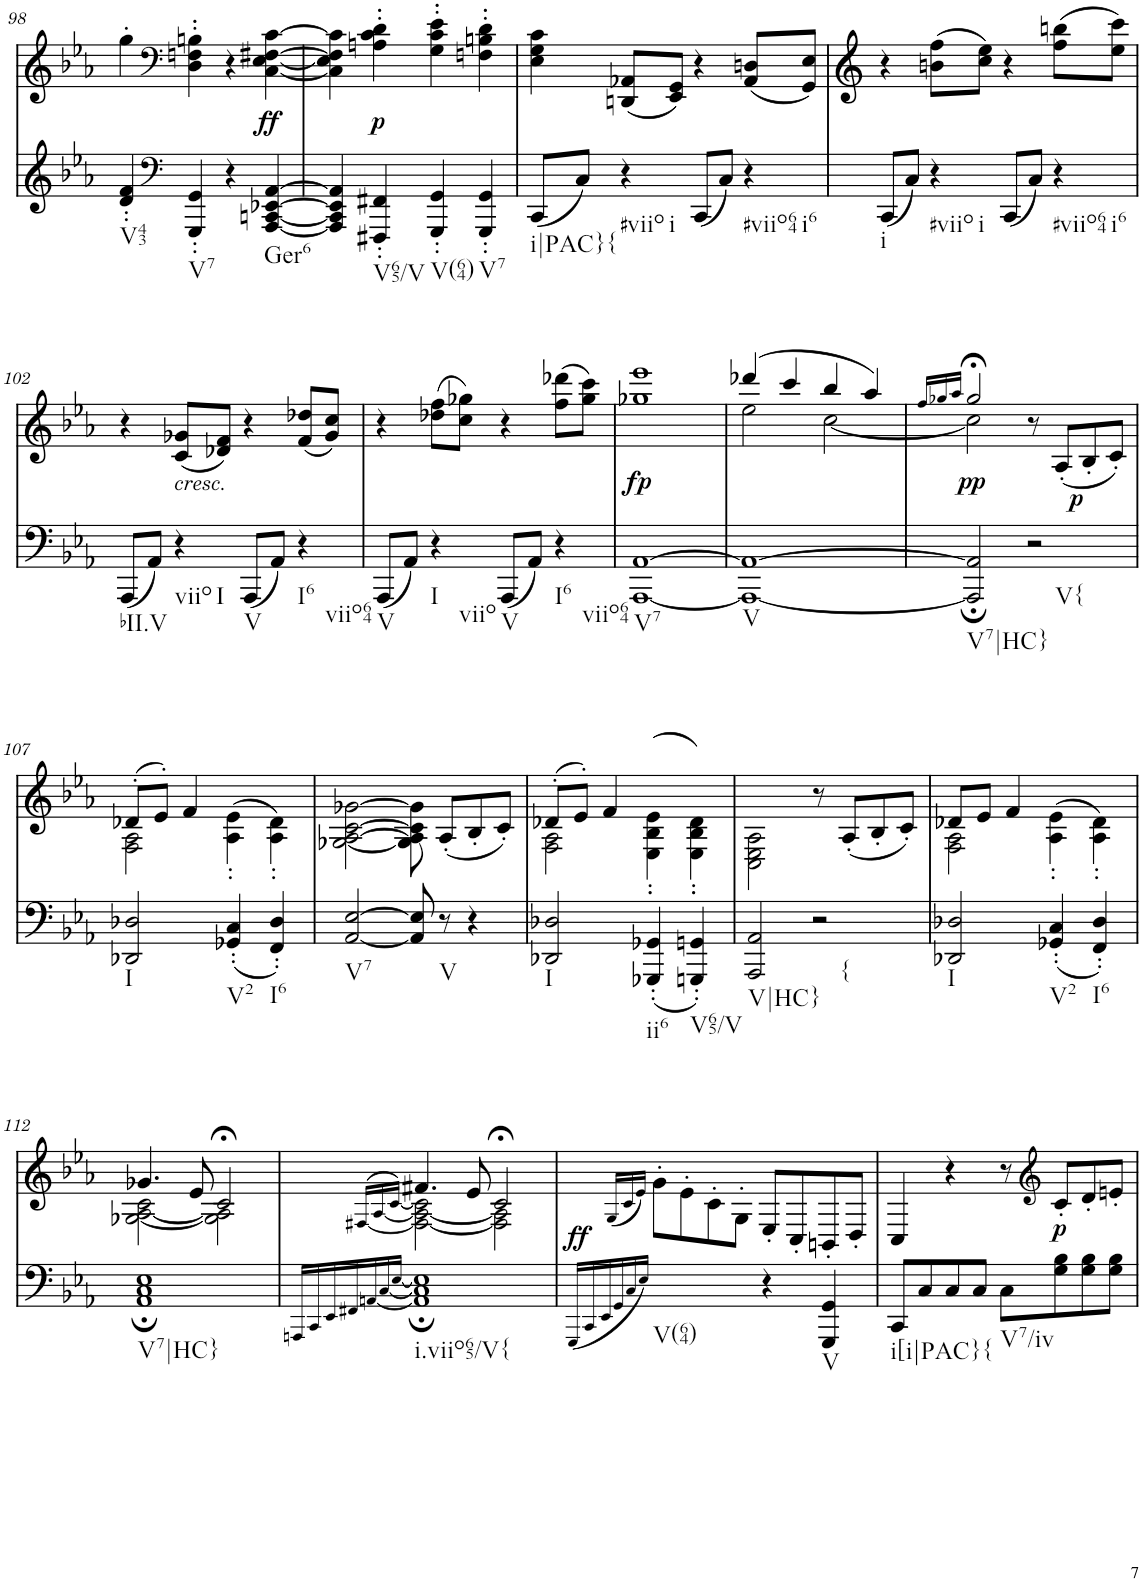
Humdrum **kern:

**kern	**dynam	**kern	**dynam
*part2	*part2	*part1	*part1
*staff2	*staff2	*staff1	*staff1
*I"piano	*	*I"piano	*
*I'Pno	*	*I'Pno	*
!!LO:PB:g=z
*clefG2	*	*clefG2	*
*k[b-e-a-]	*	*k[b-e-a-]	*
*c:	*	*c:	*
*M4/4	*	*M4/4	*
=98	=98	=98	=98
!LO:TX:b:t=V43	!	!	!
4d/' 4f/'	.	4gg'\	.
*clefF4	*	*clefF4	*
!LO:TX:b:t=V7	!	!	!
4GGG/' 4GG/'	.	4D\' 4Fn\' 4Bn\'	.
4r	.	4r	.
!LO:TX:b:t=Ger6	!	!	!
!	!	!	!LO:DY:b
[4AAA-/ [4CCn/ [4EE-X/ [4AA-/	.	[4C\ [4E-\ [4F#X\ [4c\	ff
=99	=99	=99	=99
4AAA-/] 4CC/] 4EE-/] 4AA-/]	.	4C\] 4E-\] 4F#\] 4c\]	.
!LO:TX:b:t=V65/V	!	!	!
!	!	!	!LO:DY:b
4FFF#X/' 4FF#X/'	.	4An\' 4c\' 4d\'	p
!LO:TX:b:t=V(64)	!	!	!
4GGG/' 4GG/'	.	4G\' 4c\' 4e-\'	.
!LO:TX:b:t=V7	!	!	!
4GGG/' 4GG/'	.	4Fn\' 4Bn\' 4d\'	.
=100	=100	=100	=100
!LO:TX:b:t=i|PAC}{	!	!	!
(8CC/L	.	4E-\ 4G\ 4c\	.
8C/J)	.	.	.
!LO:TX:b:t=#viio	!	!	!
!LO:TX:b:t=i	!	!	!
4r	.	(8DDn/ 8AA-X/L	.
.	.	8EE-/ 8GG/J)	.
(8CC/L	.	4r	.
8C/J)	.	.	.
!LO:TX:b:t=#viio64	!	!	!
!LO:TX:b:t=i6	!	!	!
4r	.	(8AA-/ 8Dn/L	.
.	.	8GG/ 8E-/J)	.
=101	=101	=101	=101
!LO:TX:b:t=i	!	!	!
(8CC/L	.	4r	.
8C/J)	.	.	.
!LO:TX:b:t=#viio	!	!	!
!LO:TX:b:t=i	!	!	!
4r	.	(8bn\ 8ff\L	.
.	.	8cc\ 8ee-\J)	.
(8CC/L	.	4r	.
8C/J)	.	.	.
!LO:TX:b:t=#viio64	!	!	!
!LO:TX:b:t=i6	!	!	!
4r	.	(8ff\ 8bbn\L	.
.	.	8ee-\ 8ccc\J)	.
!!LO:LB:g=z
=102	=102	=102	=102
!LO:TX:b:t=bII.V	!	!	!
(8AAA-/L	.	4r	.
8AA-/J)	.	.	.
!	!	!LO:TX:b:i:t=cresc.	!
!LO:TX:b:t=viio	!	!	!
!LO:TX:b:t=I	!	!	!
4r	.	(8c/ 8g-X/L	.
.	.	8d-X/ 8f/J)	.
!LO:TX:b:t=V	!	!	!
(8AAA-/L	.	4r	.
8AA-/J)	.	.	.
!LO:TX:b:t=I6	!	!	!
!LO:TX:b:t=viio64	!	!	!
4r	.	(8f/ 8dd-X/L	.
.	.	8g-/ 8cc/J)	.
=103	=103	=103	=103
!LO:TX:b:t=V	!	!	!
(8AAA-/L	.	4r	.
8AA-/J)	.	.	.
!LO:TX:b:t=I	!	!	!
!LO:TX:b:t=viio	!	!	!
4r	.	(8dd-X\ 8ff\L	.
.	.	8cc\ 8gg-X\J)	.
!LO:TX:b:t=V	!	!	!
(8AAA-/L	.	4r	.
8AA-/J)	.	.	.
!LO:TX:b:t=I6	!	!	!
!LO:TX:b:t=viio64	!	!	!
4r	.	(8ff\ 8ddd-X\L	.
.	.	8gg-\ 8ccc\J)	.
=104	=104	=104	=104
!LO:TX:b:t=V7	!	!	!
!	!	!	!LO:DY:b
[1AAA- [1AA-	.	1gg-X 1eee-	fp
=105	=105	=105	=105
*	*	*^	*
!LO:TX:b:t=V	!	!	!	!
1AAA-_ 1AA-_	.	(4ddd-X/	2ee-\	.
.	.	4ccc/	.	.
.	.	4bb-/	[2cc\	.
.	.	4aa-/)	.	.
=106	=106	=106	=106	=106
.	.	16qff/LL	.	.
.	.	16qgg-X/	.	.
.	.	16qaa-/JJ	.	.
!LO:TX:b:t=V7|HC}	!	!	!	!
!	!	!	!	!LO:DY:b
2AAA-/]; 2AA-/];	.	2gg-;</	2cc\]	pp
!LO:TX:b:t=V{	!	!	!	!
!	!LO:DY:a	!	!	!
2r	p	8r	2ryy	.
.	.	(<8A-'/L	.	.
.	.	8B-'/	.	.
.	.	8c'/J)	.	.
!!LO:LB:g=z	!!
=107	=107	=107	=107	=107
!LO:TX:b:t=I	!	!	!	!
2DD-X/ 2D-X/	.	(8d-X'/L	2F\ 2A-\	.
.	.	8e-'/J)	.	.
.	.	4f/	.	.
!LO:TX:b:t=V2	!	!	!	!
(4GG-X/' 4C/'	.	2ryy	(>4A-\' 4e-\'	.
!LO:TX:b:t=I6	!	!	!	!
4FF/' 4D-/')	.	.	4A-\' 4d-\')	.
=108	=108	=108	=108	=108
!LO:TX:b:t=V7	!	!	!	!
*	*	*v	*v	*
[2AA-/ [2E-/	.	[2G-X\ [2A-\ [2c\ [2g-X\	.
8AA-/] 8E-/]	.	8G-\] 8A-\] 8c\] 8g-\]	.
!LO:TX:b:t=V	!	!	!
8r	.	(8A-'/L	.
4r	.	8B-'/	.
.	.	8c'/J)	.
=109	=109	=109	=109
*	*	*^	*
!LO:TX:b:t=I	!	!	!	!
2DD-X/ 2D-X/	.	(8d-X'/L	2F\ 2A-\	.
.	.	8e-'/J)	.	.
.	.	4f/	.	.
!LO:TX:b:t=ii6	!	!	!	!
(4GGG-X/' 4GG-X/'	.	2ryy	(>4E-\' 4B-\' 4e-\'	.
!LO:TX:b:t=V65/V	!	!	!	!
4GGGn/' 4GGn/')	.	.	4E-\' 4B-\' 4d-\')	.
=110	=110	=110	=110	=110
!LO:TX:b:t=V|HC}	!	!	!	!
*	*	*v	*v	*
2AAA-/ 2AA-/	.	2C\ 2E-\ 2A-\	.
!LO:TX:b:t={	!	!	!
2r	.	8r	.
.	.	(8A-'/L	.
.	.	8B-'/	.
.	.	8c'/J)	.
=111	=111	=111	=111
*	*	*^	*
!LO:TX:b:t=I	!	!	!	!
2DD-X/ 2D-X/	.	8d-X/L	2F\ 2A-\	.
.	.	8e-/J	.	.
.	.	4f/	.	.
!LO:TX:b:t=V2	!	!	!	!
(4GG-X/' 4C/'	.	2ryy	(>4A-\' 4e-\'	.
!LO:TX:b:t=I6	!	!	!	!
4FF/' 4D-/')	.	.	4A-\' 4d-\')	.
!!LO:LB:g=z	!!
=112	=112	=112	=112	=112
!LO:TX:b:t=V7|HC}	!	!	!	!
1AA-; 1C; 1E-;	.	4.g-X/	[2G-X\ [2A-\ 2c\	.
.	.	8e-/	.	.
.	.	2c;</	2G-\] 2A-\]	.
=113	=113	=113	=113	=113
16qAAAn/LL	.	.	.	.
16qCC/	.	.	.	.
16qEE-/	.	.	.	.
16qFF#X/	.	.	.	.
[16qAAn/	.	.	(>[<16qF#X/LL	.
[16qC/	.	.	[<16qA-/	.
[16qE-/JJ	.	.	[<16qc/JJ)	.
!LO:TX:b:t=i.viio65/V{	!	!	!	!
1AA]; 1C]; 1E-];	.	4.f#X/	2F#\_ 2A-\_ 2c\]	.
.	.	8e-/	.	.
.	.	2c;</	2F#\] 2A-\]	.
*	*	*v	*v	*
=114	=114	=114	=114
(16qGGG/LL	.	.	.
16qCC/	.	.	.
16qEE-/	.	.	.
16qGG/	.	(16qG/LL	.
16qC/	.	16qc/	.
16qE-/JJ)	.	16qe-/JJ)	.
!LO:TX:b:t=V(64)	!	!	!
!	!LO:DY:a	!	!
4E-	ff	8g'\L	.
.	.	8e-'\	.
4ryy	.	8c'\	.
.	.	8G'\J	.
4r	.	8E-'/L	.
.	.	8C'/	.
!LO:TX:b:t=V	!	!	!
4GGG/ 4GG/	.	8BBn'/	.
.	.	8D'/J	.
=115	=115	=115	=115
!LO:TX:b:t=i[i|PAC}{	!	!	!
8CC/L	.	4C/	.
8C/	.	.	.
8C/	.	4r	.
8C/J	.	.	.
!LO:TX:b:t=V7/iv	!	!	!
8C\L	.	8r	.
*	*	*clefG2	*
!	!	!	!LO:DY:b
8G\ 8B-\	.	8c'/L	p
8G\ 8B-\	.	8d'/	.
8G\ 8B-\J	.	8en'/J	.
=	=	=	=
*-	*-	*-	*-
